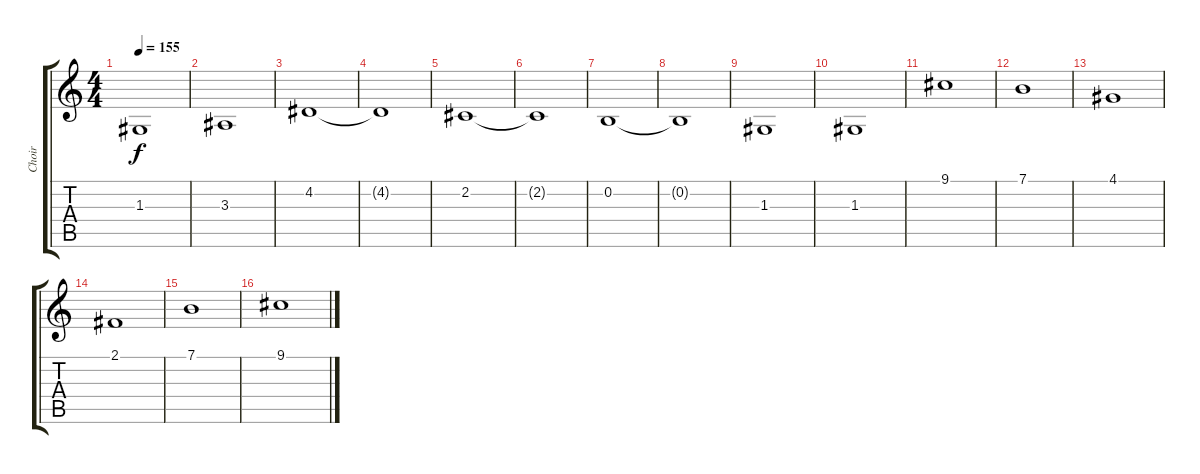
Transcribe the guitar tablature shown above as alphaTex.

\track ("Choir" "Choir") {instrument choiraahs}
\staff {score tabs}
\tuning (E4 B3 G3 D3 A2 E2) {hide}
\ts (4 4)
\tempo 155
\clef g2
\ks c
1.3.1{dy f} |
3.3.1 |
4.2.1 |
4.2{t}.1 |
2.2.1 |
2.2{t}.1 |
0.2.1 |
0.2{t}.1 |
1.3.1 |
1.3.1 |
9.1.1 |
7.1.1 |
4.1.1 |
2.1.1 |
7.1.1 |
9.1.1
